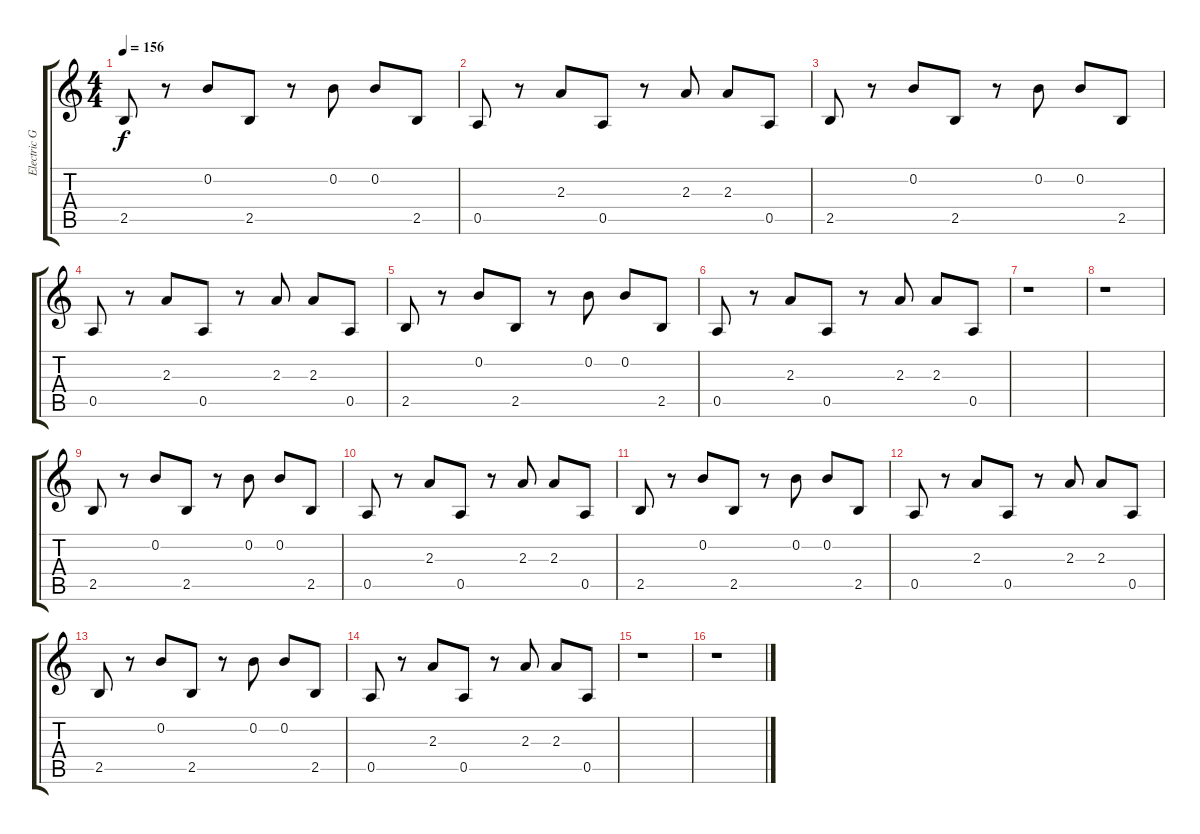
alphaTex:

\track ("Electric Guitar" "Electric G") {instrument overdrivenguitar}
\staff {score tabs}
\tuning (E4 B3 G3 D3 A2 E2) {hide}
\ts (4 4)
\tempo 156
\clef g2
\ks c
2.5.8{dy f} r.8 0.2.8 2.5.8 r.8 0.2.8 0.2.8 2.5.8 |
0.5.8 r.8 2.3.8 0.5.8 r.8 2.3.8 2.3.8 0.5.8 |
2.5.8 r.8 0.2.8 2.5.8 r.8 0.2.8 0.2.8 2.5.8 |
0.5.8 r.8 2.3.8 0.5.8 r.8 2.3.8 2.3.8 0.5.8 |
2.5.8 r.8 0.2.8 2.5.8 r.8 0.2.8 0.2.8 2.5.8 |
0.5.8 r.8 2.3.8 0.5.8 r.8 2.3.8 2.3.8 0.5.8 |
r.1 |
r.1 |
2.5.8 r.8 0.2.8 2.5.8 r.8 0.2.8 0.2.8 2.5.8 |
0.5.8 r.8 2.3.8 0.5.8 r.8 2.3.8 2.3.8 0.5.8 |
2.5.8 r.8 0.2.8 2.5.8 r.8 0.2.8 0.2.8 2.5.8 |
0.5.8 r.8 2.3.8 0.5.8 r.8 2.3.8 2.3.8 0.5.8 |
2.5.8 r.8 0.2.8 2.5.8 r.8 0.2.8 0.2.8 2.5.8 |
0.5.8 r.8 2.3.8 0.5.8 r.8 2.3.8 2.3.8 0.5.8 |
r.1 |
r.1
